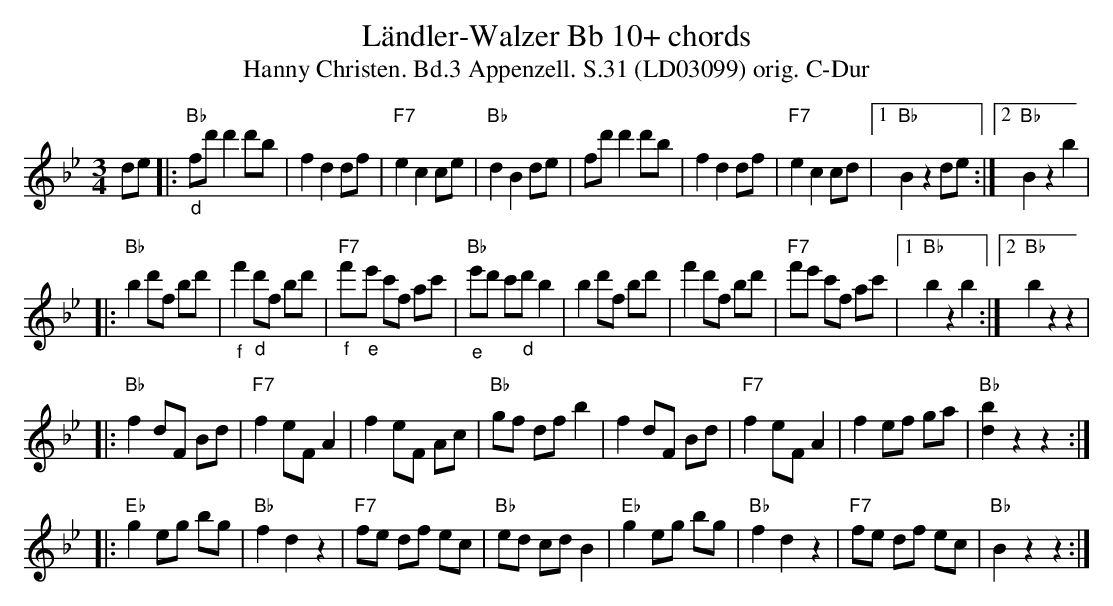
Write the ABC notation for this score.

X:1
T:Ländler-Walzer Bb 10+ chords
T:Hanny Christen. Bd.3 Appenzell. S.31 (LD03099) orig. C-Dur
M:3/4
L:1/8
K:Bbmaj%%MIDI gchordon
de |: "Bb""_d"fd' d'2 d'b | f2 d2 df | "F7"e2 c2 ce | "Bb"d2 B2 de | fd' d'2 d'b | f2 d2 df | "F7"e2 c2 cd |1 "Bb"B2 z2 de :|2 "Bb"B2 z2 b2 |
|: "Bb"b2 d'f bd' | "_f"f'2 "_d"d'f bd' | "F7""_f"f'"_e"e' c'f ac' | "Bb""_e"e'd' c'"_d"d' b2 | b2 d'f bd' | f'2 d'f bd' | "F7"f'e' c'f ac' |1 "Bb"b2 z2 b2 :|2 "Bb"b2 z2 z2 |
|: "Bb"f2 dF Bd | "F7"f2 eF A2 | f2 eF Ac | "Bb"gf df b2 | f2 dF Bd | "F7"f2 eF A2 | f2 ef ga | "Bb"[db]2 z2 z2 :|
|: "Eb"g2 eg bg | "Bb"f2 d2 z2 | "F7"fe df ec | "Bb"ed cd B2 | "Eb"g2 eg bg | "Bb"f2 d2 z2 | "F7"fe df ec | "Bb"B2 z2 z2 :|
